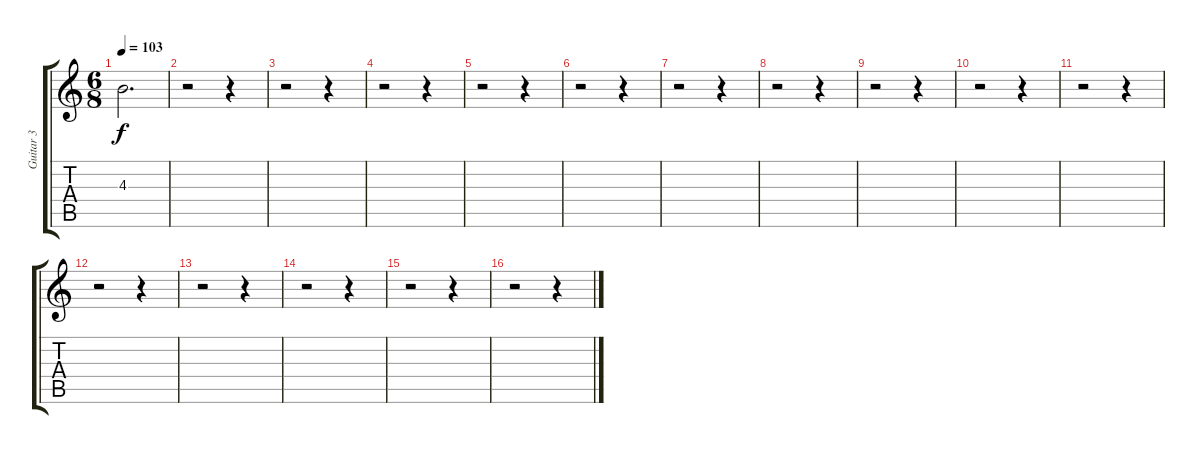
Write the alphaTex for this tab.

\track ("Guitar 3" "Guitar 3") {instrument overdrivenguitar}
\staff {score tabs}
\tuning (E4 B3 G3 D3 A2 E2) {hide}
\ts (6 8)
\tempo 103
\clef g2
\ks c
4.3{t}.2{d dy f volume 0} |
r.2 r.4 |
r.2 r.4 |
r.2 r.4 |
r.2 r.4 |
r.2 r.4 |
r.2 r.4 |
r.2 r.4 |
r.2 r.4 |
r.2 r.4 |
r.2 r.4 |
r.2 r.4 |
r.2 r.4 |
r.2 r.4 |
r.2 r.4 |
r.2 r.4
